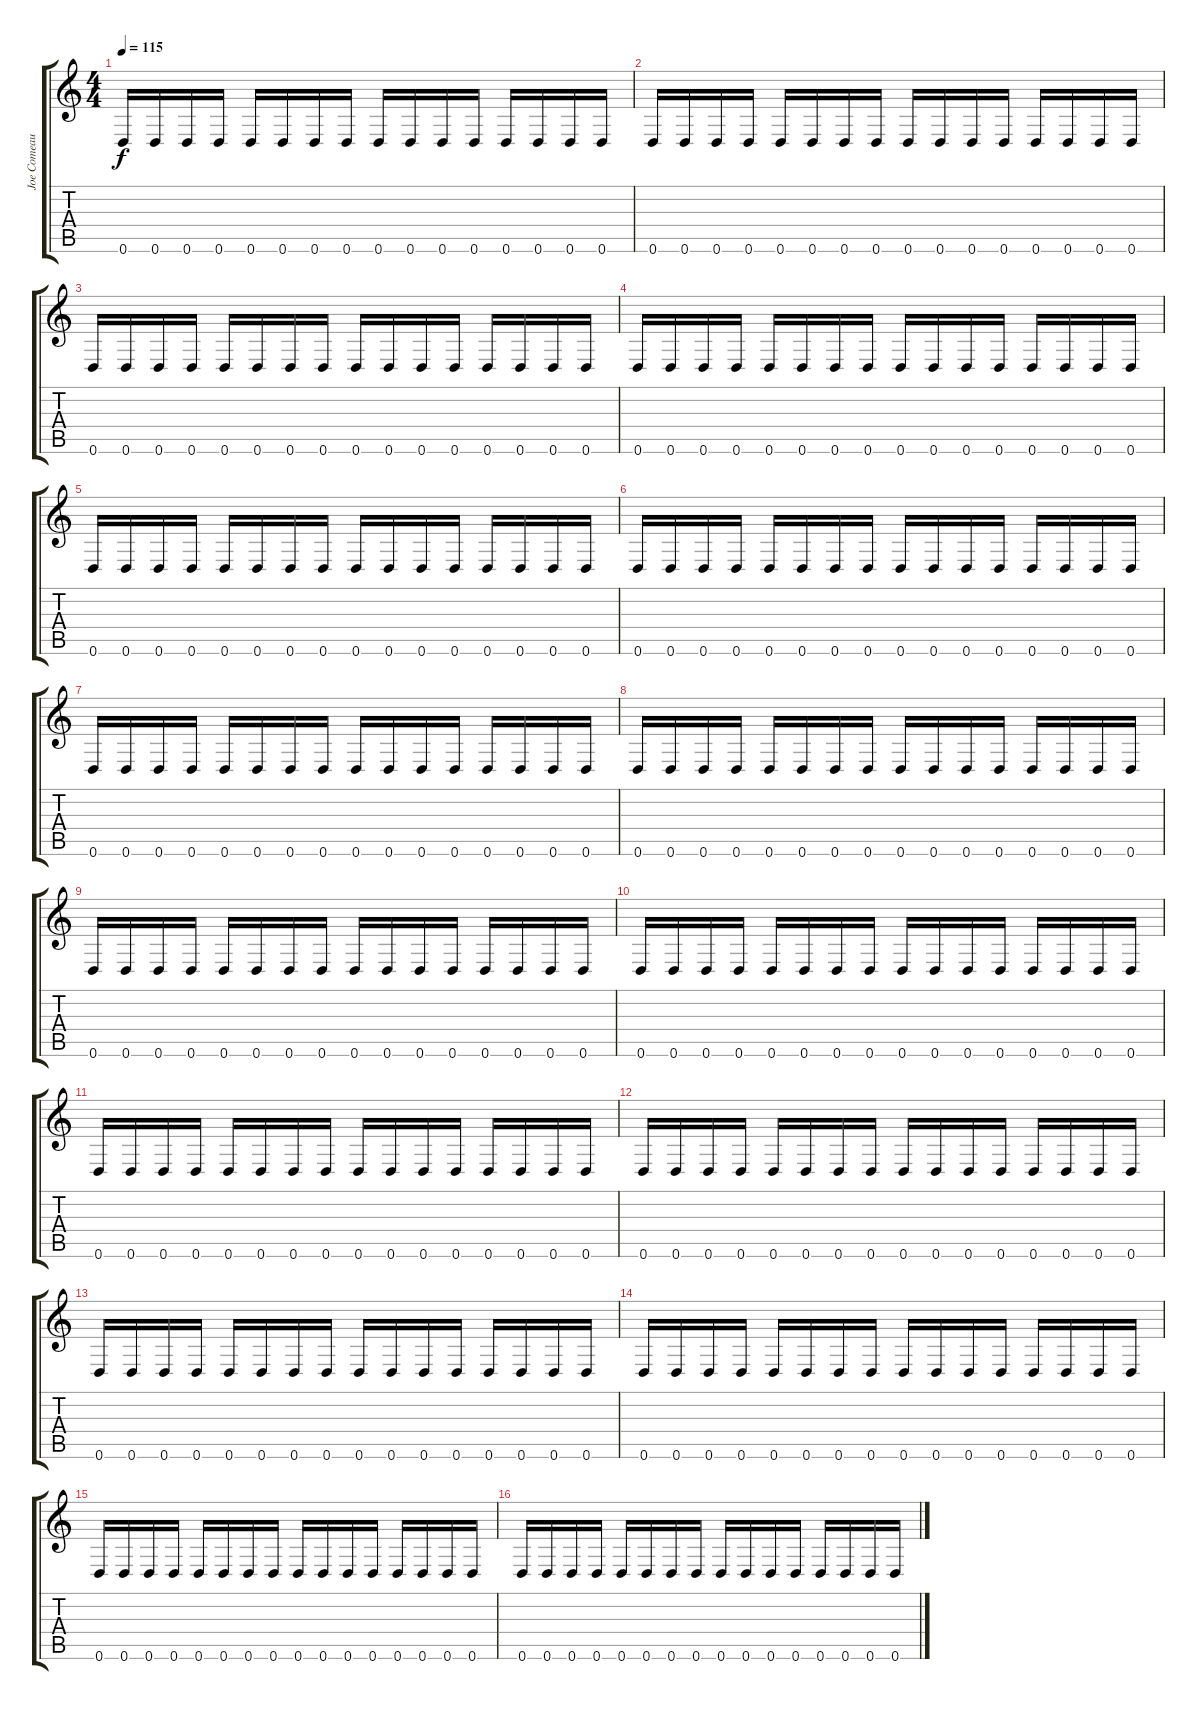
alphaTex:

\track ("Joe Comeau" "Joe Comeau") {instrument distortionguitar}
\staff {score tabs}
\tuning (E4 B3 G3 D3 A2 D2) {hide}
\ts (4 4)
\tempo 115
\clef g2
\ks c
0.6.16{dy f} 0.6.16 0.6.16 0.6.16 0.6.16 0.6.16 0.6.16 0.6.16 0.6.16 0.6.16 0.6.16 0.6.16 0.6.16 0.6.16 0.6.16 0.6.16 |
0.6.16 0.6.16 0.6.16 0.6.16 0.6.16 0.6.16 0.6.16 0.6.16 0.6.16 0.6.16 0.6.16 0.6.16 0.6.16 0.6.16 0.6.16 0.6.16 |
0.6.16{volume 7} 0.6.16 0.6.16 0.6.16 0.6.16 0.6.16 0.6.16 0.6.16 0.6.16 0.6.16 0.6.16 0.6.16{volume 10} 0.6.16 0.6.16 0.6.16 0.6.16 |
0.6.16 0.6.16 0.6.16 0.6.16 0.6.16 0.6.16 0.6.16 0.6.16 0.6.16 0.6.16 0.6.16 0.6.16 0.6.16 0.6.16 0.6.16 0.6.16 |
0.6.16 0.6.16 0.6.16 0.6.16 0.6.16 0.6.16 0.6.16 0.6.16 0.6.16 0.6.16 0.6.16 0.6.16 0.6.16 0.6.16 0.6.16 0.6.16 |
0.6.16 0.6.16 0.6.16 0.6.16 0.6.16 0.6.16 0.6.16 0.6.16 0.6.16 0.6.16 0.6.16 0.6.16 0.6.16 0.6.16 0.6.16 0.6.16 |
0.6.16 0.6.16 0.6.16 0.6.16 0.6.16 0.6.16 0.6.16 0.6.16 0.6.16 0.6.16 0.6.16 0.6.16 0.6.16 0.6.16 0.6.16 0.6.16 |
0.6.16{volume 7} 0.6.16 0.6.16 0.6.16 0.6.16 0.6.16 0.6.16 0.6.16 0.6.16 0.6.16 0.6.16 0.6.16{volume 10} 0.6.16 0.6.16 0.6.16 0.6.16 |
0.6.16 0.6.16 0.6.16 0.6.16 0.6.16 0.6.16 0.6.16 0.6.16 0.6.16 0.6.16 0.6.16 0.6.16 0.6.16 0.6.16 0.6.16 0.6.16 |
0.6.16 0.6.16 0.6.16 0.6.16 0.6.16 0.6.16 0.6.16 0.6.16 0.6.16 0.6.16 0.6.16 0.6.16 0.6.16 0.6.16 0.6.16 0.6.16 |
0.6.16 0.6.16 0.6.16 0.6.16 0.6.16 0.6.16 0.6.16 0.6.16 0.6.16 0.6.16 0.6.16 0.6.16 0.6.16 0.6.16 0.6.16 0.6.16 |
0.6.16 0.6.16 0.6.16 0.6.16 0.6.16 0.6.16 0.6.16 0.6.16 0.6.16 0.6.16 0.6.16 0.6.16 0.6.16 0.6.16 0.6.16 0.6.16 |
0.6.16{volume 16} 0.6.16 0.6.16 0.6.16 0.6.16 0.6.16 0.6.16 0.6.16 0.6.16 0.6.16 0.6.16 0.6.16 0.6.16 0.6.16 0.6.16 0.6.16 |
0.6.16 0.6.16 0.6.16 0.6.16 0.6.16 0.6.16 0.6.16 0.6.16 0.6.16 0.6.16 0.6.16 0.6.16 0.6.16 0.6.16 0.6.16 0.6.16 |
0.6.16 0.6.16 0.6.16 0.6.16 0.6.16 0.6.16 0.6.16 0.6.16 0.6.16 0.6.16 0.6.16 0.6.16 0.6.16 0.6.16 0.6.16 0.6.16 |
0.6.16 0.6.16 0.6.16 0.6.16 0.6.16 0.6.16 0.6.16 0.6.16 0.6.16 0.6.16 0.6.16 0.6.16 0.6.16 0.6.16 0.6.16 0.6.16
